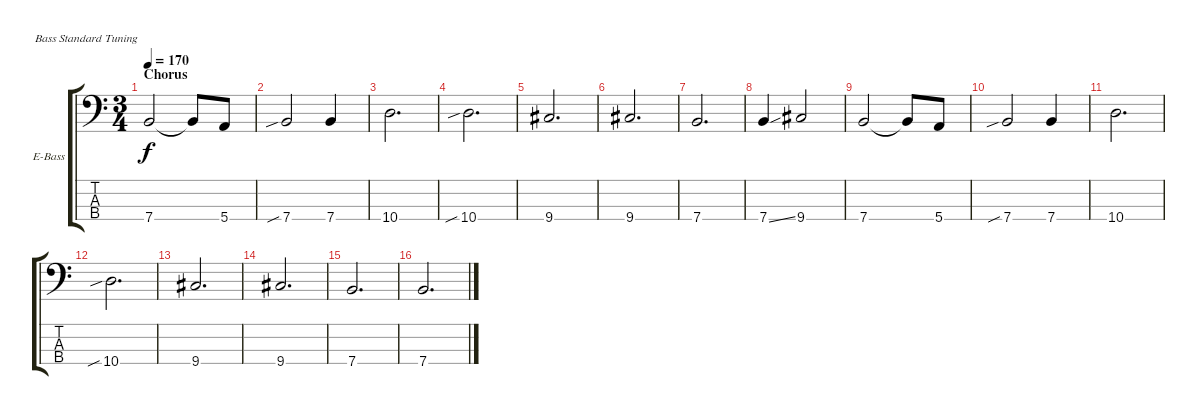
\defaultSystemsLayout 4
\bracketExtendMode groupsimilarinstruments
\firstSystemTrackNameOrientation horizontal
\otherSystemsTrackNameOrientation horizontal
\track ("D-Bass" "E-Bass") {instrument electricbassfinger}
\staff {score tabs}
\tuning (G2 D2 A1 E1)
\ts (3 4)
\section ("" "Chorus")
\tempo 170
\clef f4
\ks c
7.4.2{dy f} 7.4{t}.8 5.4.8 |
7.4{sib}.2 7.4.4 |
10.4.2{d} |
10.4{sib}.2{d} |
9.4.2{d} |
9.4.2{d} |
7.4.2{d} |
7.4{ss}.4 9.4.2 |
7.4.2 7.4{t}.8 5.4.8 |
7.4{sib}.2 7.4.4 |
10.4.2{d} |
10.4{sib}.2{d} |
9.4.2{d} |
9.4.2{d} |
7.4.2{d} |
7.4.2{d}
